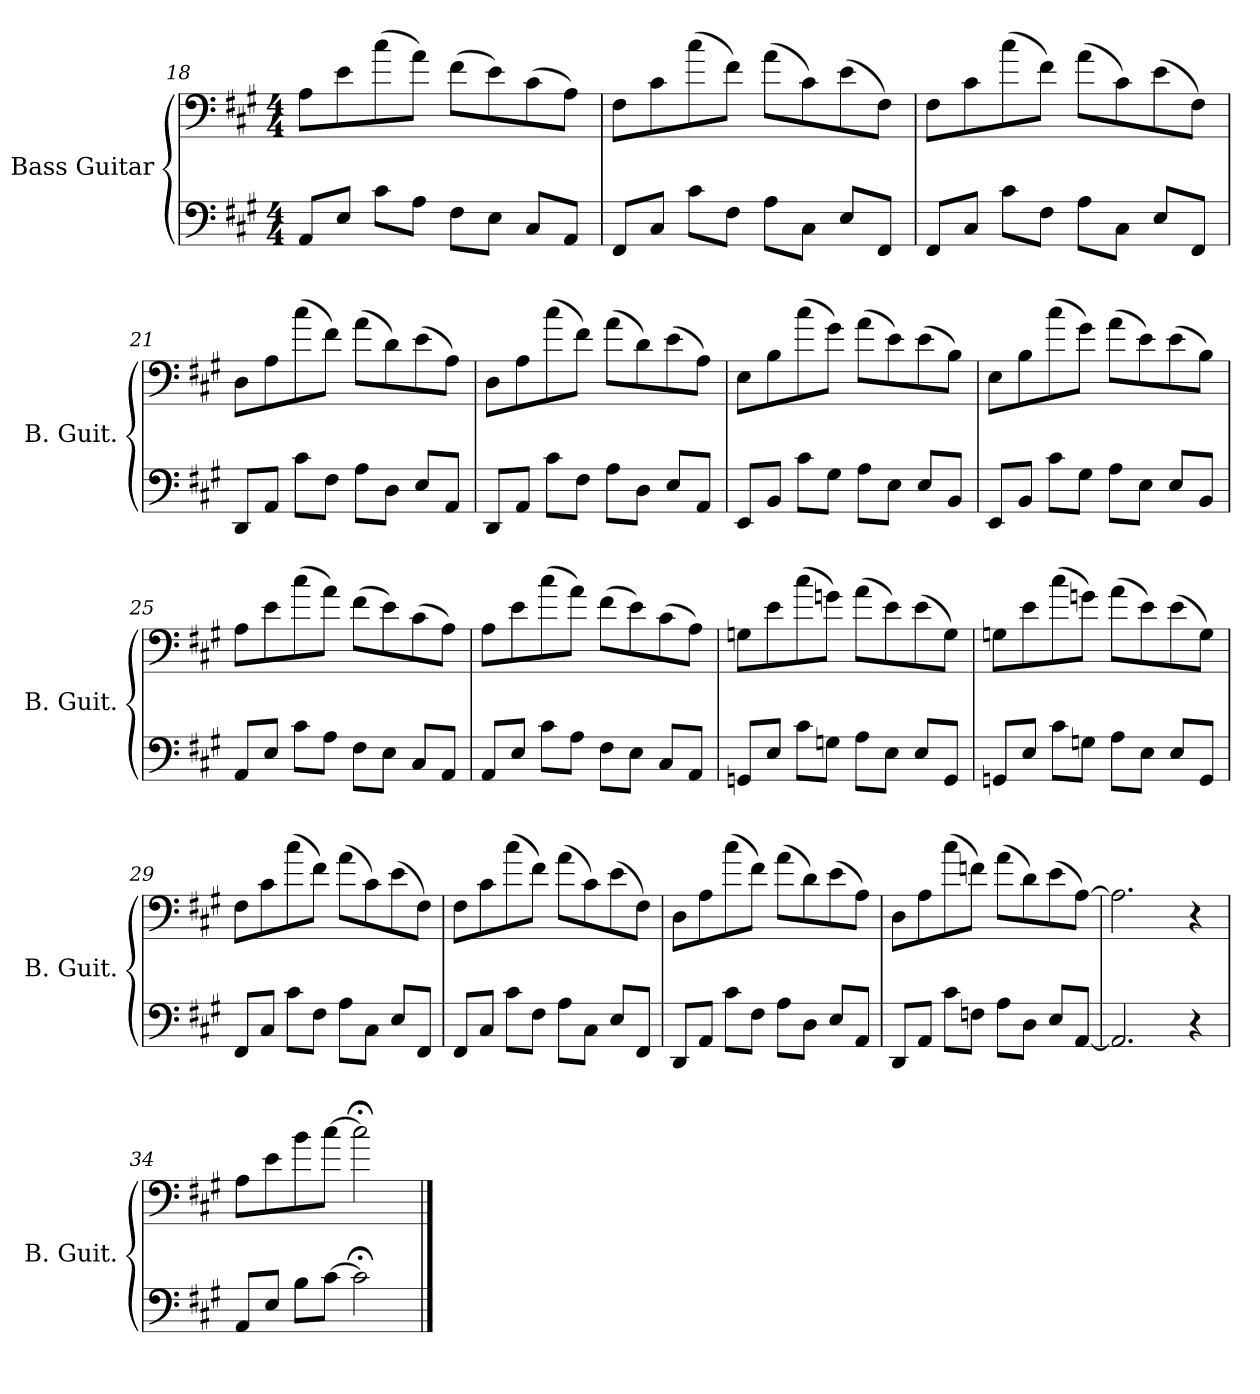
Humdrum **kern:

**kern	**kern
*part1	*part1
*staff2	*staff1
*I"Bass Guitar	*
*I'B. Guit.	*
*	*clefF4
*ITrd7c12	*ITrd7c12
*k[f#c#g#]	*k[f#c#g#]
*M4/4	*M4/4
=18	=18
8AAAL	8AA\L
8EEJ	8E\
8C#iL	(>8c#i\
8AAJ	8A\J)
8FF#iL	(>8F#i\L
8EEJ	8E\)
8CC#iL	(>8C#i\
8AAAJ	8AA\J)
=19	=19
8FFF#L	8FF#\L
8CC#J	8C#\
8C#iL	(>8c#i\
8FF#J	8F#\J)
8AAiL	(>8Ai\L
8CC#J	8C#\)
8EEiL	(>8Ei\
8FFF#J	8FF#\J)
!!LO:LB:g=z
=20	=20
8FFF#L	8FF#\L
8CC#J	8C#\
8C#iL	(>8c#i\
8FF#J	8F#\J)
8AAiL	(>8Ai\L
8CC#J	8C#\)
8EEiL	(>8Ei\
8FFF#J	8FF#\J)
=21	=21
8DDDL	8DD\L
8AAAJ	8AA\
8C#iL	(>8c#i\
8FF#J	8F#\J)
8AAiL	(>8Ai\L
8DDJ	8D\)
8EEiL	(>8Ei\
8AAAJ	8AA\J)
=22	=22
8DDDL	8DD\L
8AAAJ	8AA\
8C#iL	(>8c#i\
8FF#J	8F#\J)
8AAiL	(>8Ai\L
8DDJ	8D\)
8EEiL	(>8Ei\
8AAAJ	8AA\J)
=23	=23
8EEEL	8EE\L
8BBBJ	8BB\
8C#iL	(>8c#i\
8GG#J	8G#\J)
8AAiL	(>8Ai\L
8EEJ	8E\)
8EEiL	(>8Ei\
8BBBJ	8BB\J)
!!LO:LB:g=z
=24	=24
8EEEL	8EE\L
8BBBJ	8BB\
8C#iL	(>8c#i\
8GG#J	8G#\J)
8AAiL	(>8Ai\L
8EEJ	8E\)
8EEiL	(>8Ei\
8BBBJ	8BB\J)
=25	=25
8AAAL	8AA\L
8EEJ	8E\
8C#iL	(>8c#i\
8AAJ	8A\J)
8FF#iL	(>8F#i\L
8EEJ	8E\)
8CC#iL	(>8C#i\
8AAAJ	8AA\J)
=26	=26
8AAAL	8AA\L
8EEJ	8E\
8C#iL	(>8c#i\
8AAJ	8A\J)
8FF#iL	(>8F#i\L
8EEJ	8E\)
8CC#iL	(>8C#i\
8AAAJ	8AA\J)
=27	=27
8GGGL	8GGn\L
8EEJ	8E\
8C#iL	(>8c#i\
8GGJ	8Gn\J)
8AAiL	(>8Ai\L
8EEJ	8E\)
8EEiL	(>8Ei\
8GGGJ	8GG\J)
!!LO:PB:g=z
=28	=28
8GGGL	8GGn\L
8EEJ	8E\
8C#iL	(>8c#i\
8GGJ	8Gn\J)
8AAiL	(>8Ai\L
8EEJ	8E\)
8EEiL	(>8Ei\
8GGGJ	8GG\J)
=29	=29
8FFF#L	8FF#\L
8CC#J	8C#\
8C#iL	(>8c#i\
8FF#J	8F#\J)
8AAiL	(>8Ai\L
8CC#J	8C#\)
8EEiL	(>8Ei\
8FFF#J	8FF#\J)
=30	=30
8FFF#L	8FF#\L
8CC#J	8C#\
8C#iL	(>8c#i\
8FF#J	8F#\J)
8AAiL	(>8Ai\L
8CC#J	8C#\)
8EEiL	(>8Ei\
8FFF#J	8FF#\J)
=31	=31
8DDDL	8DD\L
8AAAJ	8AA\
8C#iL	(>8c#i\
8FF#J	8F#\J)
8AAiL	(>8Ai\L
8DDJ	8D\)
8EEiL	(>8Ei\
8AAAJ	8AA\J)
!!LO:LB:g=z
=32	=32
8DDDL	8DD\L
8AAAJ	8AA\
8C#iL	(>8c#i\
8FFJ	8Fn\J)
8AAiL	(>8Ai\L
8DDJ	8D\)
8EEiL	(>8Ei\
[8AAAJ	[8AA\J)
=33	=33
2.AAA]	2.AA\]
4r	4r
=34	=34
8AAAL	8AA\L
8EEJ	8E\
8BBiL	8Bi\
[8C#iJ	[8c#i\J
2C#;<]	2c#;<i\]
==	==
*-	*-
